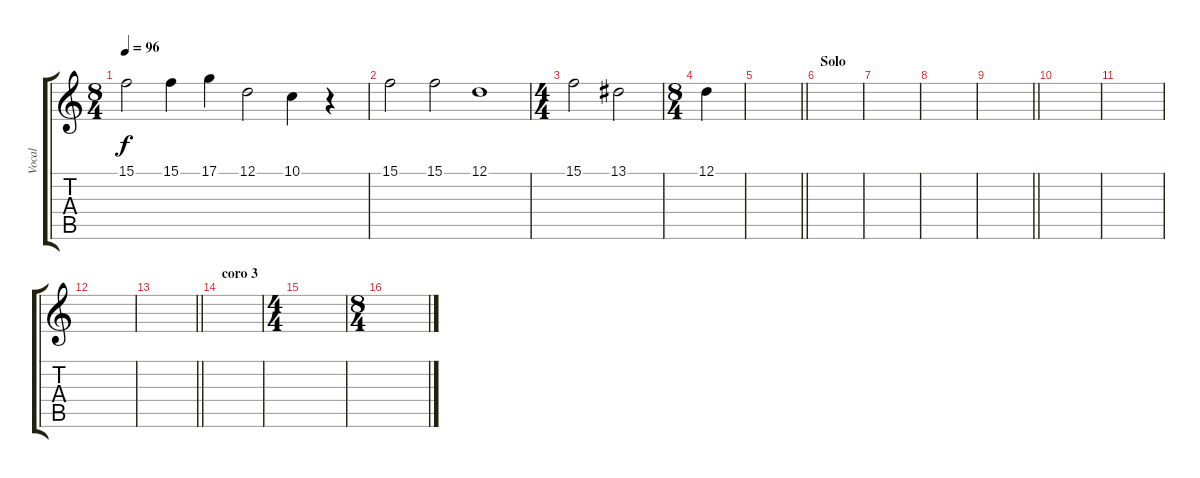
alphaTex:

\track ("Vocal" "Vocal") {instrument choiraahs}
\staff {score tabs}
\tuning (D4 A3 F3 C3 G2 D2) {hide}
\ts (8 4)
\tempo 96
\clef g2
\ks c
15.1.2{dy f} 15.1.4 17.1.4 12.1.2 10.1.4 r.4 |
15.1.2 15.1.2 12.1.1 |
\ts (4 4)
15.1.2 13.1.2 |
\ts (8 4)
12.1.4 |
\barLineRight lightlight
|
\section ("" "Solo")
|
|
|
\barLineRight lightlight
|
|
|
|
\barLineRight lightlight
|
\section ("" "coro 3")
|
\ts (4 4)
|
\ts (8 4)
